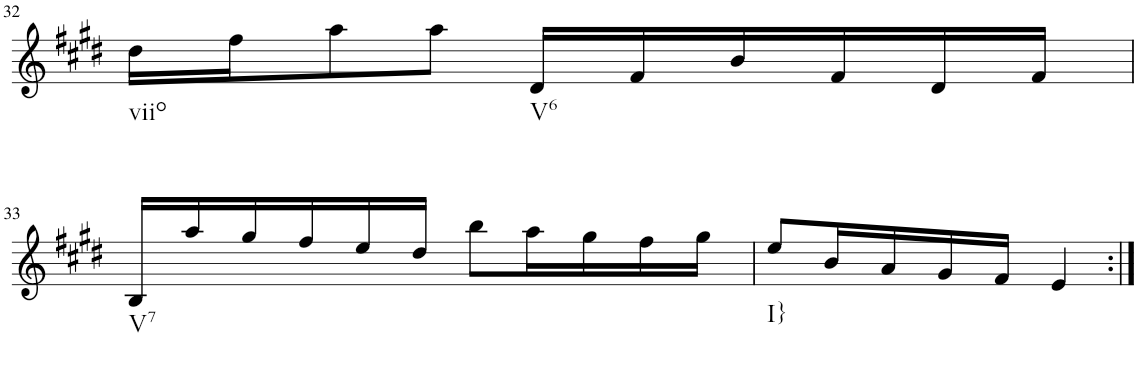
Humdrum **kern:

**kern
*part1
*staff1
*I"violine
*I'Vln
!!LO:PB:g=z
*clefG2
*k[f#c#g#d#]
*M6/8
=32
!LO:TX:b:t=viio
16dd#\LL
16ff#\J
8aa\
8aa\J
!LO:TX:b:t=V6
16d#/LL
16f#/
16b/
16f#/
16d#/
16f#/JJ
!!LO:LB:g=z
=33
!LO:TX:b:t=V7
16B/LL
16aa/
16gg#/
16ff#/
16ee/
16dd#/JJ
8bb\L
16aa\L
16gg#\
16ff#\
16gg#\JJ
=34
!LO:TX:b:t=I}
8ee/L
16b/L
16a/
16g#/
16f#/JJ
4e/
=:|!
*-
